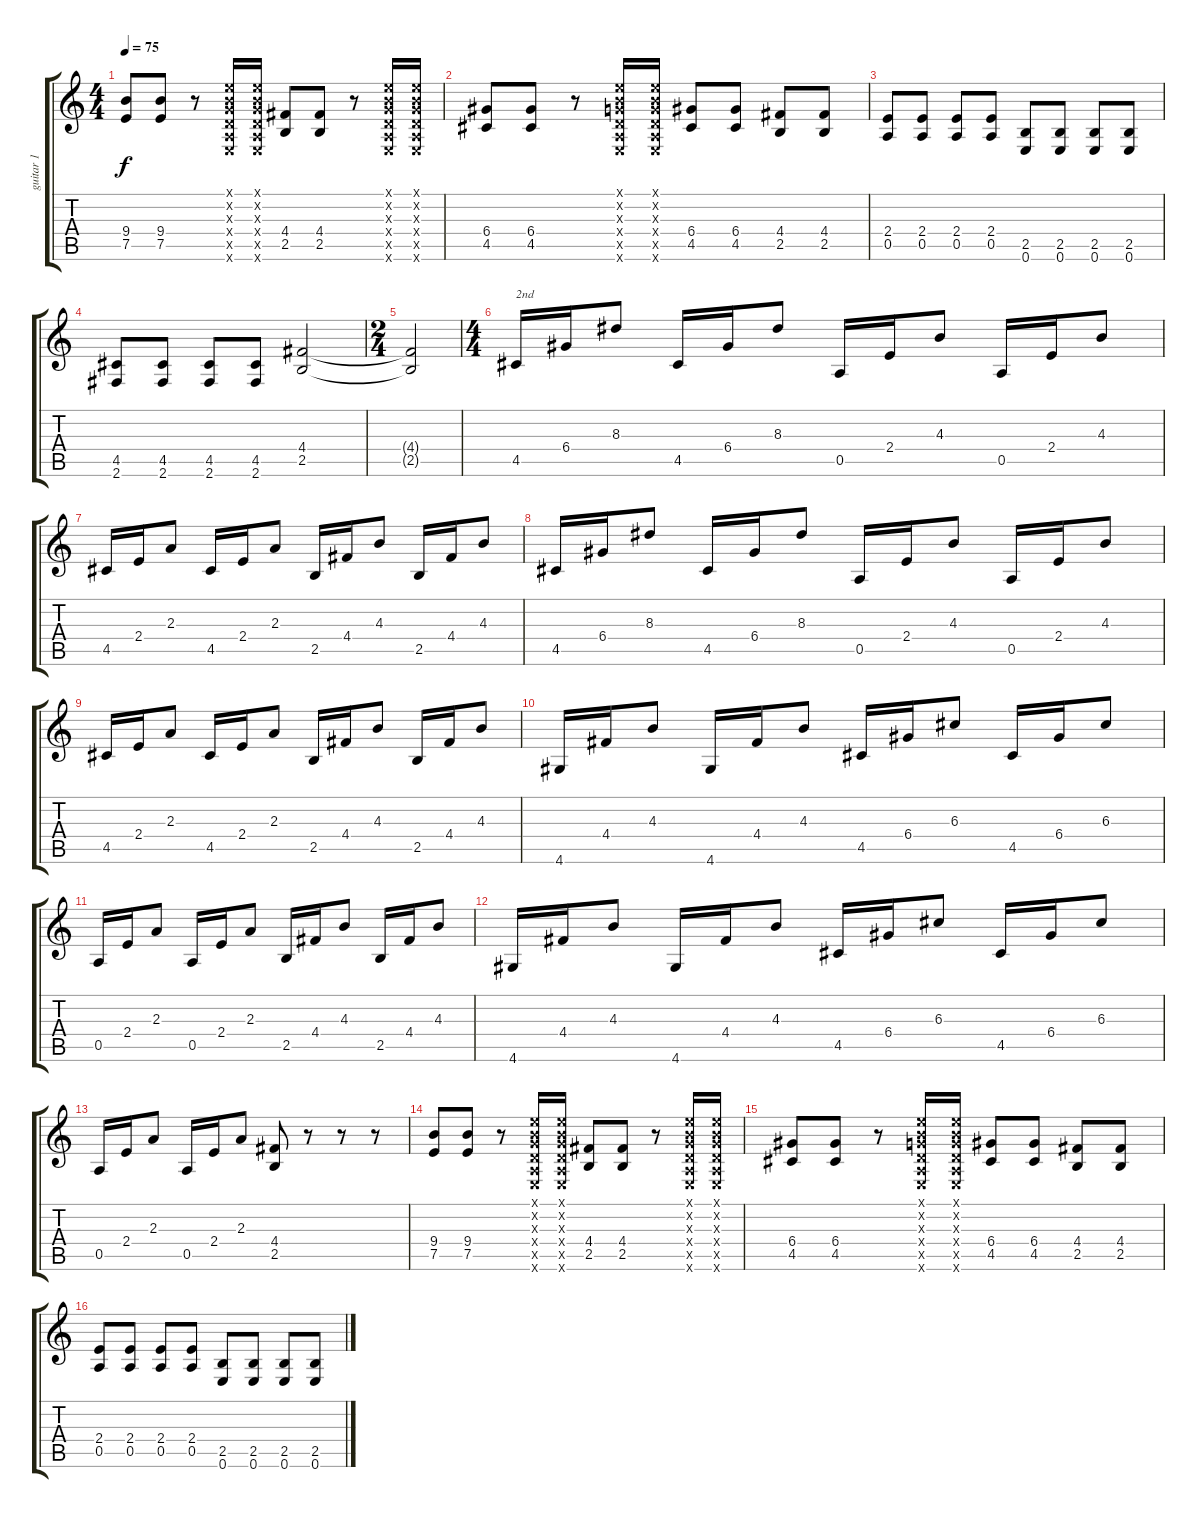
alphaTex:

\track ("guitar 1" "guitar 1") {instrument acousticguitarsteel}
\staff {score tabs}
\tuning (E4 B3 G3 D3 A2 E2) {hide}
\ts (4 4)
\tempo 75
\clef g2
\ks c
(9.4 7.5).8{dy f} (9.4 7.5).8 r.8 (0.1{x} 0.2{x} 0.3{x} 0.4{x} 0.5{x} 0.6{x}).16 (0.1{x} 0.2{x} 0.3{x} 0.4{x} 0.5{x} 0.6{x}).16 (4.4 2.5).8 (4.4 2.5).8 r.8 (0.1{x} 0.2{x} 0.3{x} 0.4{x} 0.5{x} 0.6{x}).16 (0.1{x} 0.2{x} 0.3{x} 0.4{x} 0.5{x} 0.6{x}).16 |
(6.4 4.5).8 (6.4 4.5).8 r.8 (0.1{x} 0.2{x} 0.3{x} 0.4{x} 0.5{x} 0.6{x}).16 (0.1{x} 0.2{x} 0.3{x} 0.4{x} 0.5{x} 0.6{x}).16 (6.4 4.5).8 (6.4 4.5).8 (4.4 2.5).8 (4.4 2.5).8 |
(2.4 0.5).8 (2.4 0.5).8 (2.4 0.5).8 (2.4 0.5).8 (2.5 0.6).8 (2.5 0.6).8 (2.5 0.6).8 (2.5 0.6).8 |
(4.5 2.6).8 (4.5 2.6).8 (4.5 2.6).8 (4.5 2.6).8 (4.4 2.5).2 |
\ts (2 4)
(4.4{t} 2.5{t}).2 |
\ts (4 4)
4.5.16{txt "2nd"} 6.4.16 8.3.8 4.5.16 6.4.16 8.3.8 0.5.16 2.4.16 4.3.8 0.5.16 2.4.16 4.3.8 |
4.5.16 2.4.16 2.3.8 4.5.16 2.4.16 2.3.8 2.5.16 4.4.16 4.3.8 2.5.16 4.4.16 4.3.8 |
4.5.16 6.4.16 8.3.8 4.5.16 6.4.16 8.3.8 0.5.16 2.4.16 4.3.8 0.5.16 2.4.16 4.3.8 |
4.5.16 2.4.16 2.3.8 4.5.16 2.4.16 2.3.8 2.5.16 4.4.16 4.3.8 2.5.16 4.4.16 4.3.8 |
4.6.16 4.4.16 4.3.8 4.6.16 4.4.16 4.3.8 4.5.16 6.4.16 6.3.8 4.5.16 6.4.16 6.3.8 |
0.5.16 2.4.16 2.3.8 0.5.16 2.4.16 2.3.8 2.5.16 4.4.16 4.3.8 2.5.16 4.4.16 4.3.8 |
4.6.16 4.4.16 4.3.8 4.6.16 4.4.16 4.3.8 4.5.16 6.4.16 6.3.8 4.5.16 6.4.16 6.3.8 |
0.5.16 2.4.16 2.3.8 0.5.16 2.4.16 2.3.8 (4.4 2.5).8 r.8 r.8 r.8 |
(9.4 7.5).8{instrument overdrivenguitar} (9.4 7.5).8 r.8 (0.1{x} 0.2{x} 0.3{x} 0.4{x} 0.5{x} 0.6{x}).16 (0.1{x} 0.2{x} 0.3{x} 0.4{x} 0.5{x} 0.6{x}).16 (4.4 2.5).8 (4.4 2.5).8 r.8 (0.1{x} 0.2{x} 0.3{x} 0.4{x} 0.5{x} 0.6{x}).16 (0.1{x} 0.2{x} 0.3{x} 0.4{x} 0.5{x} 0.6{x}).16 |
(6.4 4.5).8 (6.4 4.5).8 r.8 (0.1{x} 0.2{x} 0.3{x} 0.4{x} 0.5{x} 0.6{x}).16 (0.1{x} 0.2{x} 0.3{x} 0.4{x} 0.5{x} 0.6{x}).16 (6.4 4.5).8 (6.4 4.5).8 (4.4 2.5).8 (4.4 2.5).8 |
(2.4 0.5).8 (2.4 0.5).8 (2.4 0.5).8 (2.4 0.5).8 (2.5 0.6).8 (2.5 0.6).8 (2.5 0.6).8 (2.5 0.6).8
